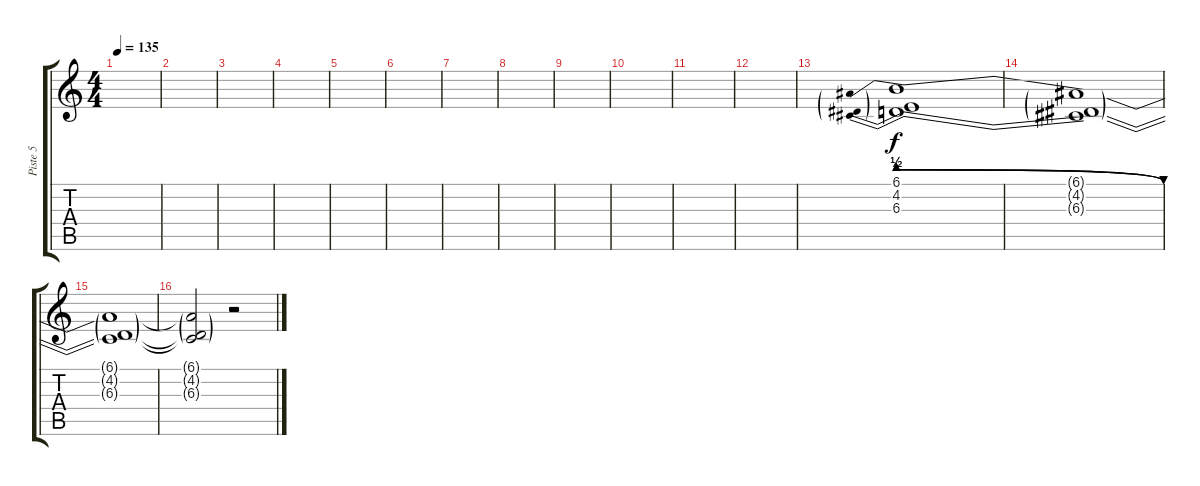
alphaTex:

\track ("Piste 5" "Piste 5") {instrument fx2soundtrack}
\staff {score tabs}
\tuning (E4 B3 G3 D3 A2 D2) {hide}
\ts (4 4)
\tempo 135
\clef g2
\ks c
|
|
|
|
|
|
|
|
|
|
|
|
(6.1{be (prebendrelease 0 2 60 0)} 4.2{be (prebendrelease 0 2 60 0)} 6.3{be (prebendrelease 0 2 60 0)}).1{volume 6} |
(6.1{t} 4.2{t} 6.3{t}).1 |
(6.1{t} 4.2{t} 6.3{t}).1 |
(6.1{t} 4.2{t} 6.3{t}).2 r.2
